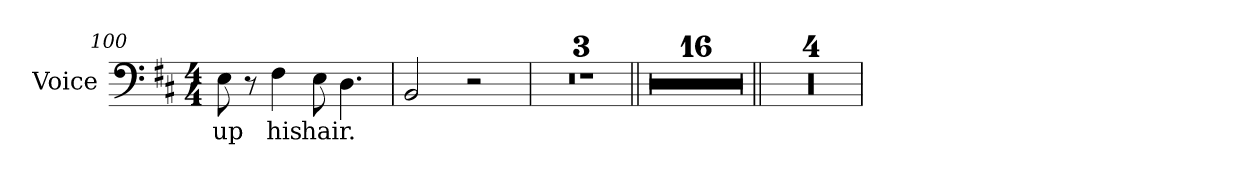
**kern	**text
*part1	*part1
*staff1	*staff1
*I"Voice	*
*I'Voice	*
*clefF4	*
*k[f#c#]	*
*b:	*
*M4/4	*
=100	=100
!	!LO:LY:b:color=#000000
8Ei\	up
8r	.
!	!LO:LY:b:color=#000000
4F#i\	his
!	!LO:LY:b:color=#000000
8Ei\	hair.
4.Di\	.
=101	=101
2BBi/	.
2r	.
!!LO:PB:g=z
=102	=102
1r	.
=103	=103
1r	.
=104	=104
1r	.
=105||	=105||
1r	.
=106	=106
1r	.
=107	=107
1r	.
=108	=108
1r	.
=109	=109
1r	.
=110	=110
1r	.
!!LO:LB:g=z
=111	=111
1r	.
=112	=112
1r	.
=113	=113
1r	.
=114	=114
1r	.
=115	=115
1r	.
=116	=116
1r	.
=117	=117
1r	.
=118	=118
1r	.
=119	=119
1r	.
!!LO:LB:g=z
=120	=120
1r	.
=121||	=121||
1r	.
=122	=122
1r	.
=123	=123
1r	.
=124	=124
1r	.
=	=
*-	*-
